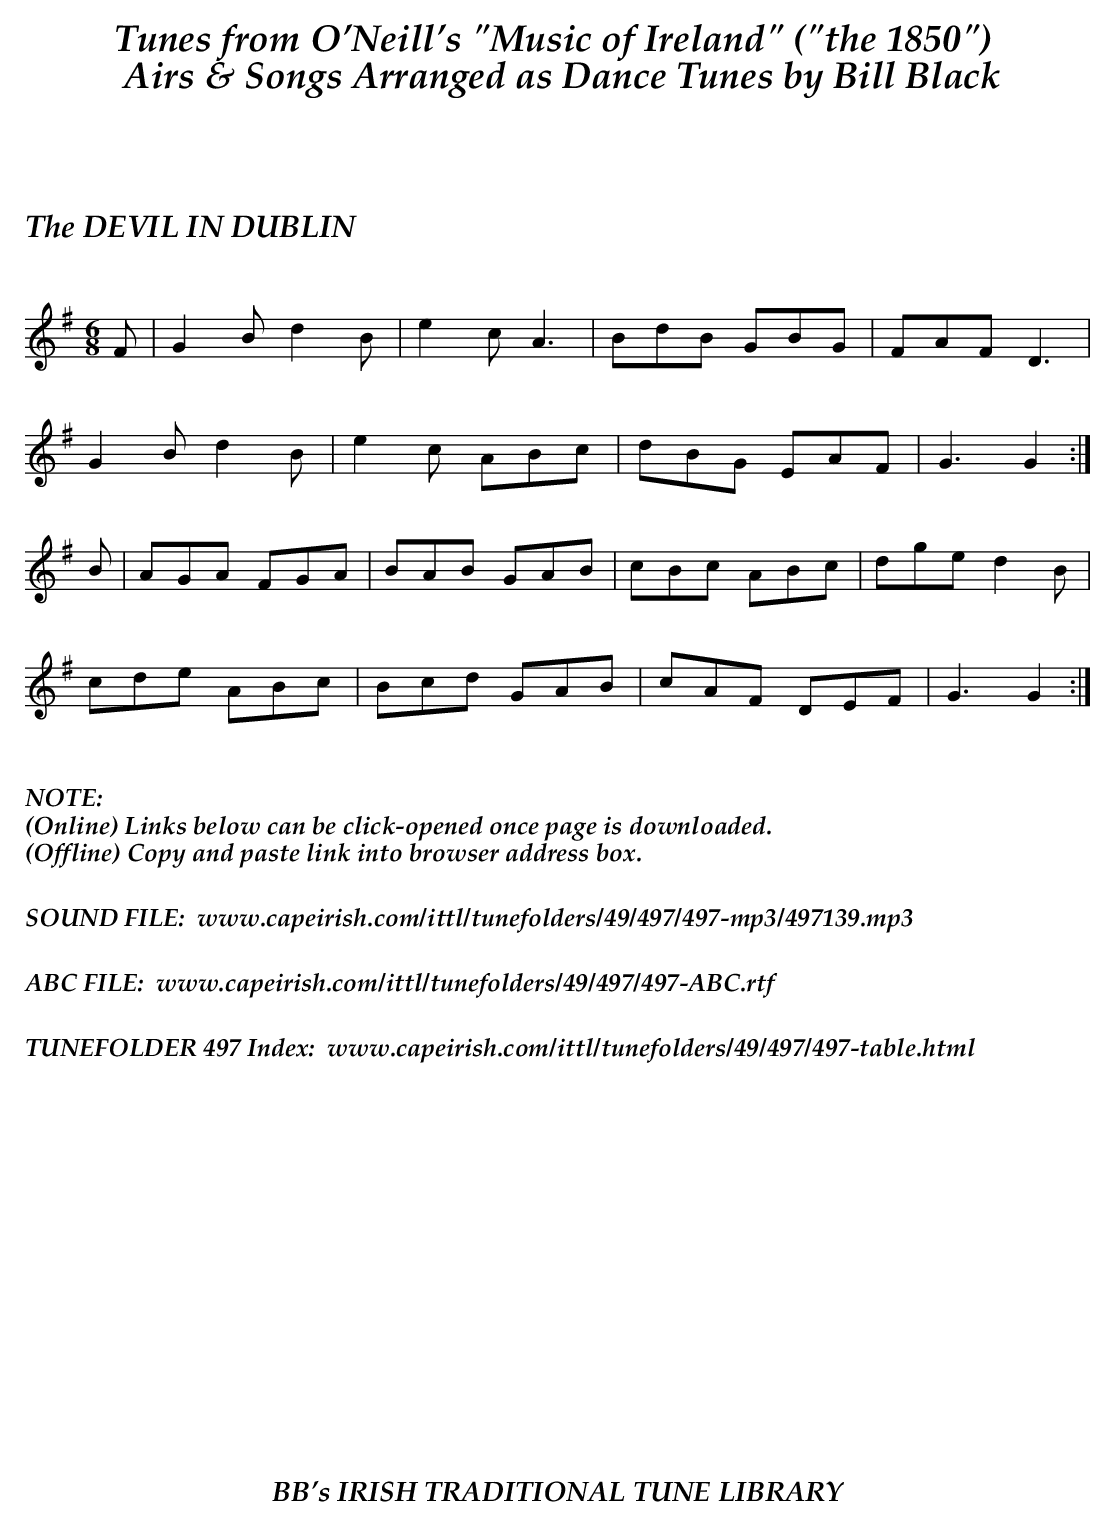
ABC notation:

X:1
T:DEVIL IN DUBLIN, The
M:6/8
L:1/8
K:G
F|G2B d2B|e2c A3|BdB GBG|FAF D3|
G2B d2B|e2c ABc|dBG EAF|G3G2 :|
B|AGA FGA|BAB GAB|cBc ABc|dge d2B|
cde ABc|Bcd GAB|cAF DEF|G3G2 :|
%%vskip .3in
%%textoption left
%%textfont "Palatino-BoldItalic" 16
%%begintext
%%NOTE:
(Online) Links below can be click-opened once page is downloaded.
(Offline) Copy and paste link into browser address box.
%%
%%
SOUND FILE:  www.capeirish.com/ittl/tunefolders/49/497/497-mp3/497139.mp3
%%
%%
ABC FILE:  www.capeirish.com/ittl/tunefolders/49/497/497-ABC.rtf
%%
%%
TUNEFOLDER 497 Index:  www.capeirish.com/ittl/tunefolders/49/497/497-table.html
